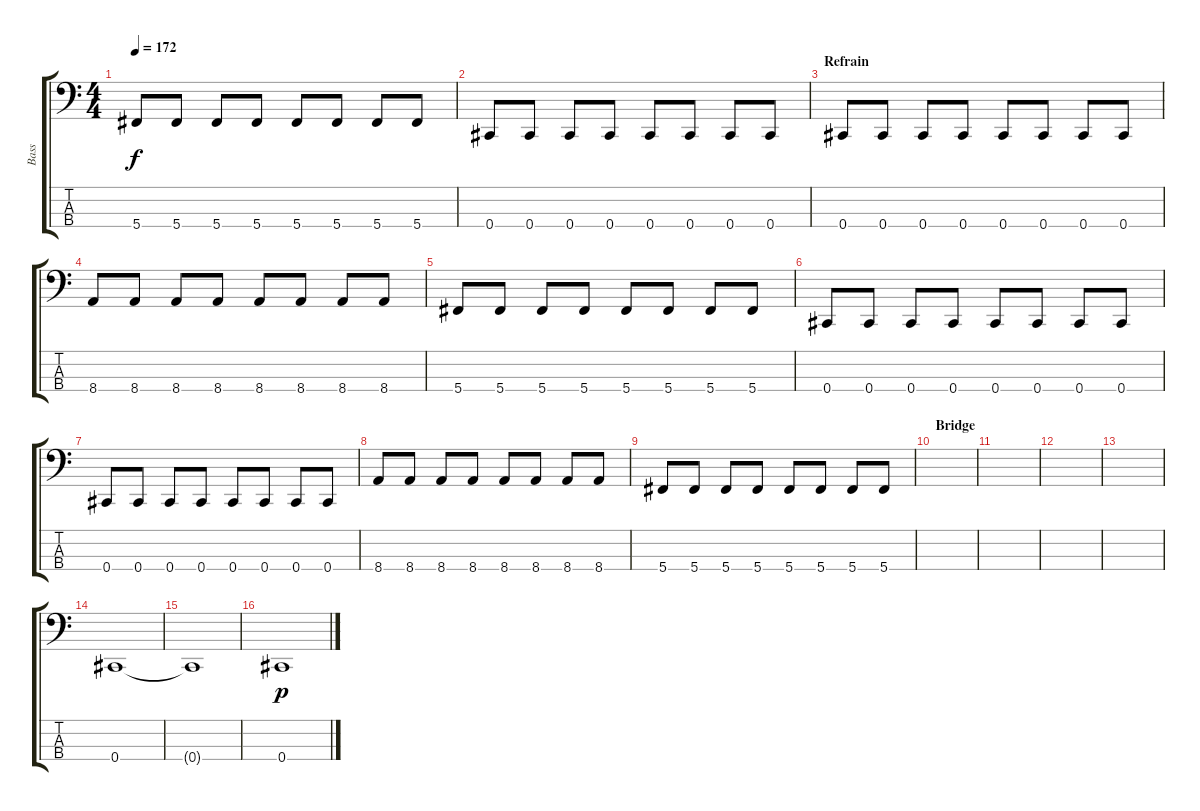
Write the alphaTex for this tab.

\track ("Bass" "Bass") {instrument electricbasspick}
\staff {score tabs}
\tuning (Gb2 Db2 Ab1 Db1) {hide}
\ts (4 4)
\tempo 172
\clef f4
\ks c
5.4.8{dy f} 5.4.8 5.4.8 5.4.8 5.4.8 5.4.8 5.4.8 5.4.8 |
0.4.8 0.4.8 0.4.8 0.4.8 0.4.8 0.4.8 0.4.8 0.4.8 |
\section ("" "Refrain")
0.4.8 0.4.8 0.4.8 0.4.8 0.4.8 0.4.8 0.4.8 0.4.8 |
8.4.8 8.4.8 8.4.8 8.4.8 8.4.8 8.4.8 8.4.8 8.4.8 |
5.4.8 5.4.8 5.4.8 5.4.8 5.4.8 5.4.8 5.4.8 5.4.8 |
0.4.8 0.4.8 0.4.8 0.4.8 0.4.8 0.4.8 0.4.8 0.4.8 |
0.4.8 0.4.8 0.4.8 0.4.8 0.4.8 0.4.8 0.4.8 0.4.8 |
8.4.8 8.4.8 8.4.8 8.4.8 8.4.8 8.4.8 8.4.8 8.4.8 |
5.4.8 5.4.8 5.4.8 5.4.8 5.4.8 5.4.8 5.4.8 5.4.8 |
\section ("" "Bridge")
|
|
|
|
0.4.1 |
0.4{t}.1 |
0.4.1{dy p}
